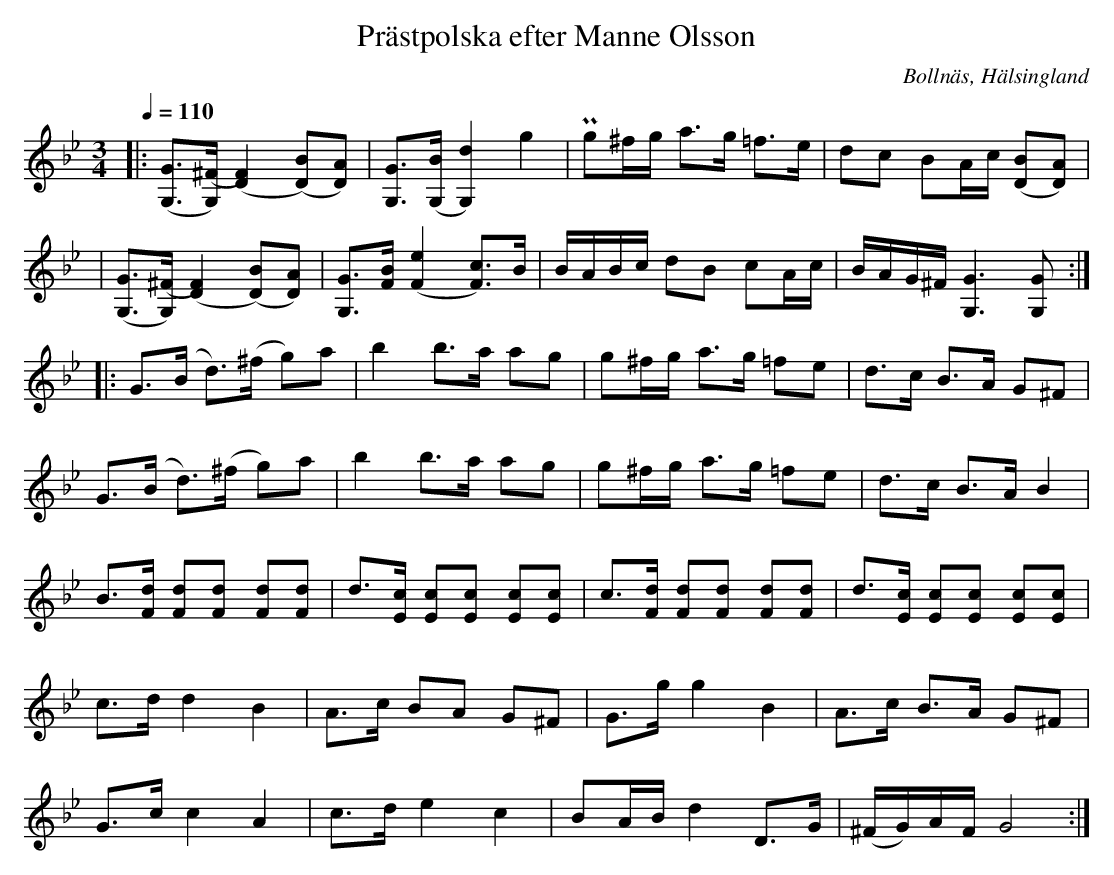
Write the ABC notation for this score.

X:1
T:Prästpolska efter Manne Olsson
O:Bollnäs, Hälsingland
M:3/4
L:1/8
Q:1/4=110
K:Gm
|:[(G, G]>[G,) (^F] [F2) (D2] [(D) B][D) A]| [G, G]>[(G, B] [G,2) d2] g2| Pg^f/g/ a>g =f>e | dc   BA/c/ [B (D][D) A]|
|[(G, G]>[G,) (^F] [F2) (D2] [(D) B][D) A]| [G G,]>[F B] [(F2 e2] [F) c]>B|B/A/B/c/  dB cA/c/  | B/A/G/^F/ [G,3 G3] [G, G]  ::
G>(B   d>)(^f   g)a        | b2     b>a      ag         | g^f/g/ a>g =fe | d>c         B>A G^F  |
G>(B   d>)(^f   g)a        | b2     b>a      ag         | g^f/g/ a>g =fe | d>c         B>A B2   |
B>[Fd] [Fd][Fd] [Fd][Fd] | d>[Ec] [Ec][Ec] [Ec][Ec] | \
c>[Fd] [Fd][Fd] [Fd][Fd] | d>[Ec] [Ec][Ec] [Ec][Ec] |
c>d    d2       B2           | A>c    BA       G^F       | G>g    g2 B2     | A>c         B>A G^F  |
G>c    c2       A2           | c>d    e2       c2        | BA/B/  d2 D>G   | (^F/G/)A/F/ G4      :|
